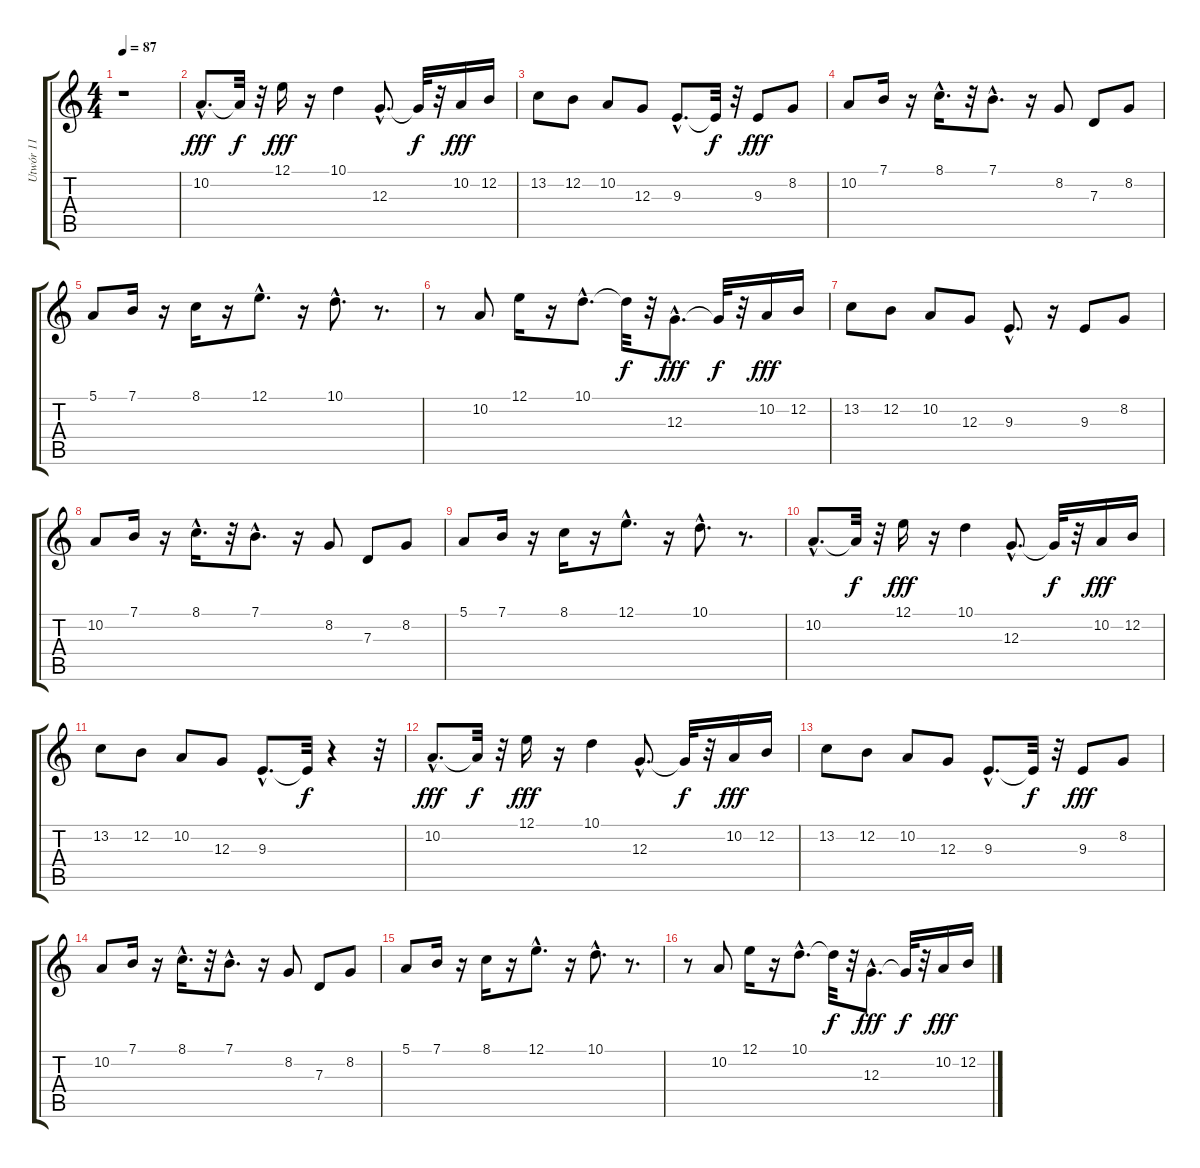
\track ("Utwór 11" "Utwór 11") {instrument flute}
\staff {score tabs}
\tuning (E4 B3 G3 D3 A2 E2) {hide}
\ts (4 4)
\tempo 87
\clef g2
\ks c
r.1{dy fff} |
10.2{hac}.8{d} 10.2{t}.32{dy f} r.32 12.1.16{dy fff} r.16 10.1.4 12.3{hac}.8{d} 12.3{t}.32{dy f} r.32 10.2.16{dy fff} 12.2.16 |
13.2.8 12.2.8 10.2.8 12.3.8 9.3{hac}.8{d} 9.3{t}.32{dy f} r.32 9.3.8{dy fff} 8.2.8 |
10.2.8 7.1.16 r.16 8.1{hac}.16{d} r.32 7.1{hac}.8{d} r.16 8.2.8 7.3.8 8.2.8 |
5.1.8 7.1.16 r.16 8.1.16 r.16 12.1{hac}.8{d} r.16 10.1{hac}.8{d} r.8{d} |
r.8 10.2.8 12.1.16 r.16 10.1{hac}.8{d} 10.1{t}.32{dy f} r.32 12.3{hac}.8{d dy fff} 12.3{t}.32{dy f} r.32 10.2.16{dy fff} 12.2.16 |
13.2.8 12.2.8 10.2.8 12.3.8 9.3{hac}.8{d} r.16 9.3.8 8.2.8 |
10.2.8 7.1.16 r.16 8.1{hac}.16{d} r.32 7.1{hac}.8{d} r.16 8.2.8 7.3.8 8.2.8 |
5.1.8 7.1.16 r.16 8.1.16 r.16 12.1{hac}.8{d} r.16 10.1{hac}.8{d} r.8{d} |
10.2{hac}.8{d} 10.2{t}.32{dy f} r.32 12.1.16{dy fff} r.16 10.1.4 12.3{hac}.8{d} 12.3{t}.32{dy f} r.32 10.2.16{dy fff} 12.2.16 |
13.2.8 12.2.8 10.2.8 12.3.8 9.3{hac}.8{d} 9.3{t}.32{dy f} r.4 r.32 |
10.2{hac}.8{d dy fff} 10.2{t}.32{dy f} r.32 12.1.16{dy fff} r.16 10.1.4 12.3{hac}.8{d} 12.3{t}.32{dy f} r.32 10.2.16{dy fff} 12.2.16 |
13.2.8 12.2.8 10.2.8 12.3.8 9.3{hac}.8{d} 9.3{t}.32{dy f} r.32 9.3.8{dy fff} 8.2.8 |
10.2.8 7.1.16 r.16 8.1{hac}.16{d} r.32 7.1{hac}.8{d} r.16 8.2.8 7.3.8 8.2.8 |
5.1.8 7.1.16 r.16 8.1.16 r.16 12.1{hac}.8{d} r.16 10.1{hac}.8{d} r.8{d} |
r.8 10.2.8 12.1.16 r.16 10.1{hac}.8{d} 10.1{t}.32{dy f} r.32 12.3{hac}.8{d dy fff} 12.3{t}.32{dy f} r.32 10.2.16{dy fff} 12.2.16
